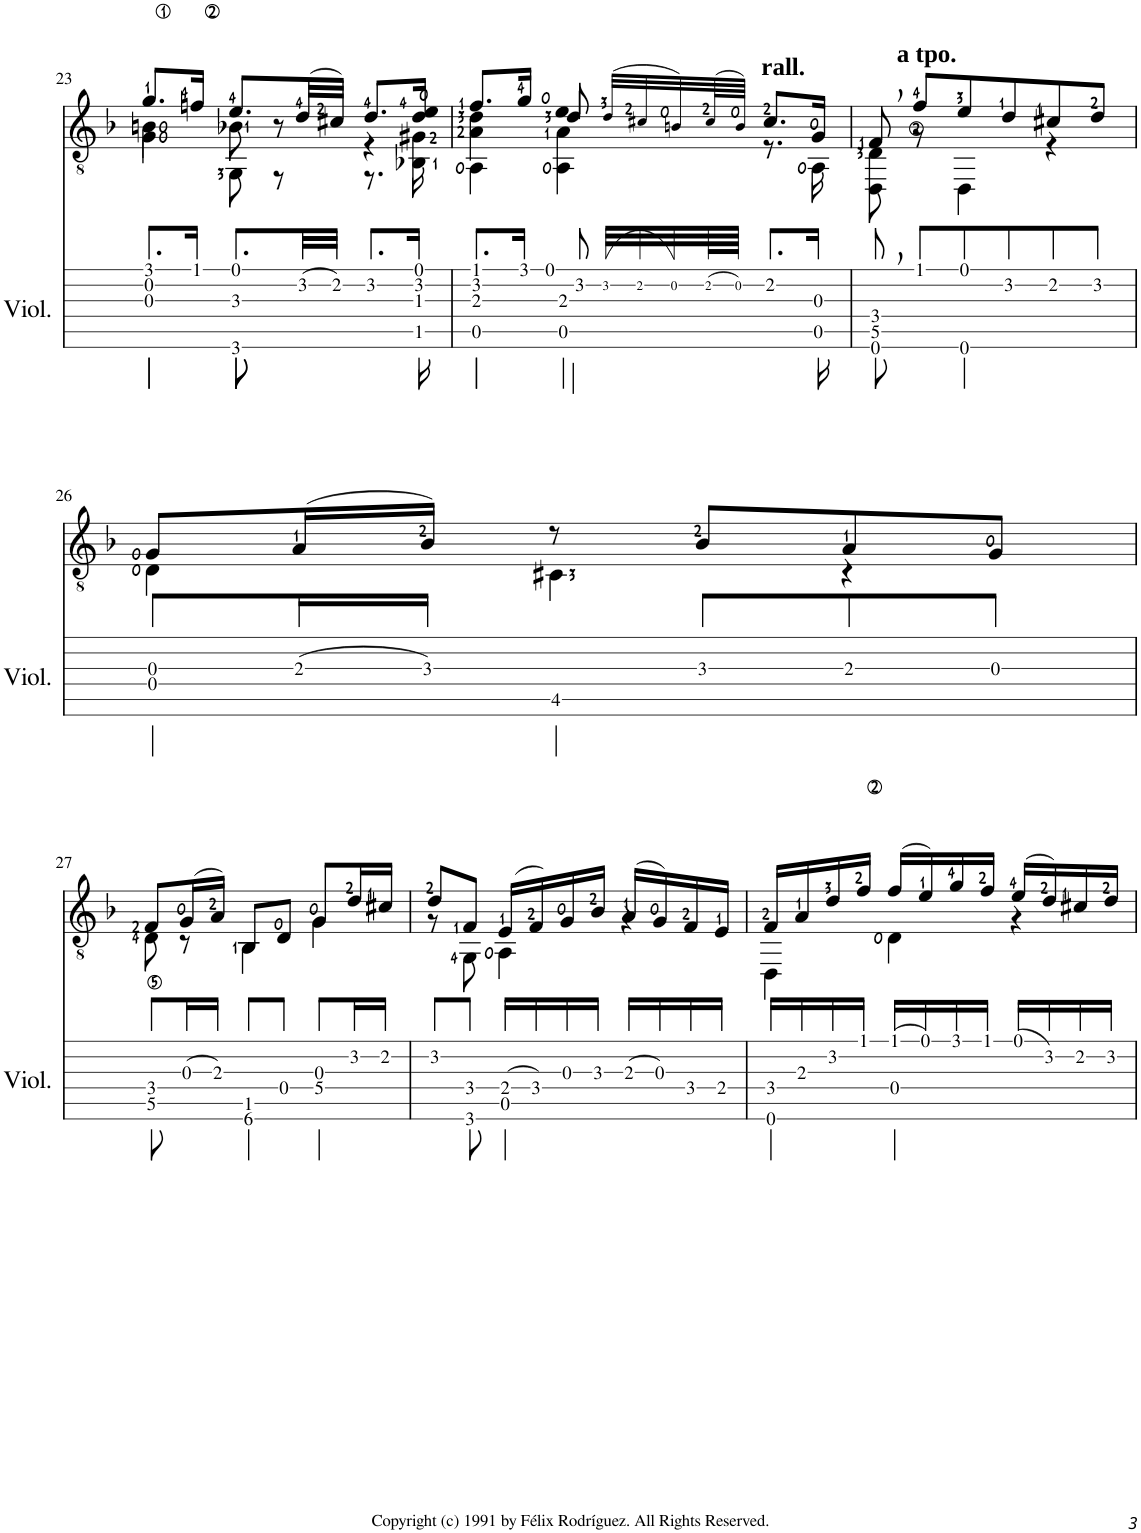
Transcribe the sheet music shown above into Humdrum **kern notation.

**kern	**kern
*part2	*part1
*staff2	*staff1
*I"Violão acústico	*I"6ta en Re
*I'Viol.	*
!!LO:PB:g=z
*	*clefGv2
*k[b-]	*k[b-]
*M3/4	*M3/4
=23	=23
*^	*^
*	*^	*	*^
8.g/L	4G\	4Bn\	8.g/L	4G\	4Bn\
16fn/Jk	.	.	16fn/Jk	.	.
8.e/L	8GG\	8B-X\	8.e/L	8GG\	8B-X\
.	8r	8r	.	8r	8r
(32d/LL	.	.	(32d/LL	.	.
32c#X/JJJ)	.	.	32c#X/JJJ)	.	.
8.d/L	4r	8.r	8.d/L	4r	8.r
16d/ 16e/Jk	.	16BB-X\ 16G#X\	16d/ 16e/Jk	.	16BB-X\ 16G#X\
=24	=24	=24	=24	=24	=24
8.f/L	4A\ 4d\	4AA\	8.f/L	4A\ 4d\	4AA\
16g/Jk	.	.	16g/Jk	.	.
8d/	4e\	4AA\ 4A\	8d/	4e/	4AA\ 4A\
(32d!/LLL	.	.	(32d!/LLL	.	.
32c#X!/	.	.	32c#X!/	.	.
32Bn!/)	.	.	32Bn!/)	.	.
(64c#!/L	.	.	(64c#!/L	.	.
64B!/JJJJ)	.	.	64B!/JJJJ)	.	.
!	!	!	!LO:TX:a:B:t=rall.	!	!
8.c#/L	4ryy	8.r	8.c#/L	4ryy	8.r
16G/Jk	.	16AA\	16G/Jk	.	16AA\
*	*v	*v	*	*	*
*	*	*	*v	*v
=25	=25	=25	=25
8F,/	8DD\ 8D\	8F,/	8DD\ 8D\
!	!	!LO:TX:a:B:t=a tpo.	!
8f/L	8r	8f/L	8r
8e/	4DD\	8e/	4DD\
8d/	.	8d/	.
8c#X/	4r	8c#X/	4r
8d/J	.	8d/J	.
!!LO:LB:g=z	!!
=26	=26	=26	=26
8G/L	4D\	8G/L	4D\
(16A/L	.	(16A/L	.
16B-/JJ)	.	16B-/JJ)	.
8r	4C#X\	8r	4C#X\
8B-/L	.	8B-/L	.
8A/	4r	8A/	4r
8G/J	.	8G/J	.
!!LO:LB:g=z	!!
=27	=27	=27	=27
8F/L	8D\	8F/L	8D<\
(16G/L	8r	(16G/L	8r
16A/JJ)	.	16A/JJ)	.
8BB-/L	4BB-\	8BB-/L	4BB-\
8D/J	.	8D/J	.
8G/L	4G\	8G/L	4G\
16d/L	.	16d/L	.
16c#X/JJ	.	16c#X/JJ	.
=28	=28	=28	=28
8d/L	8r	8d/L	8r
8F/J	8GG\	8F/J	8GG\
(16E/LL	4AA\	(16E/LL	4AA\
16F/)	.	16F/)	.
16G/	.	16G/	.
16B-/JJ	.	16B-/JJ	.
(16A/LL	4r	(16A/LL	4r
16G/)	.	16G/)	.
16F/	.	16F/	.
16E/JJ	.	16E/JJ	.
=29	=29	=29	=29
16F/LL	4DD\	16F/LL	4DD\
16A/	.	16A/	.
16d/	.	16d/	.
16f/JJ	.	16f/JJ	.
(16f/LL	4D\	(16f/LL	4D\
16e/)	.	16e/)	.
16g/	.	16g/	.
16f/JJ	.	16f/JJ	.
(16e/LL	4r	(16e/LL	4r
16d/)	.	16d/)	.
16c#X/	.	16c#X/	.
16d/JJ	.	16d/JJ	.
*v	*v	*	*
*	*v	*v
=	=
*-	*-
